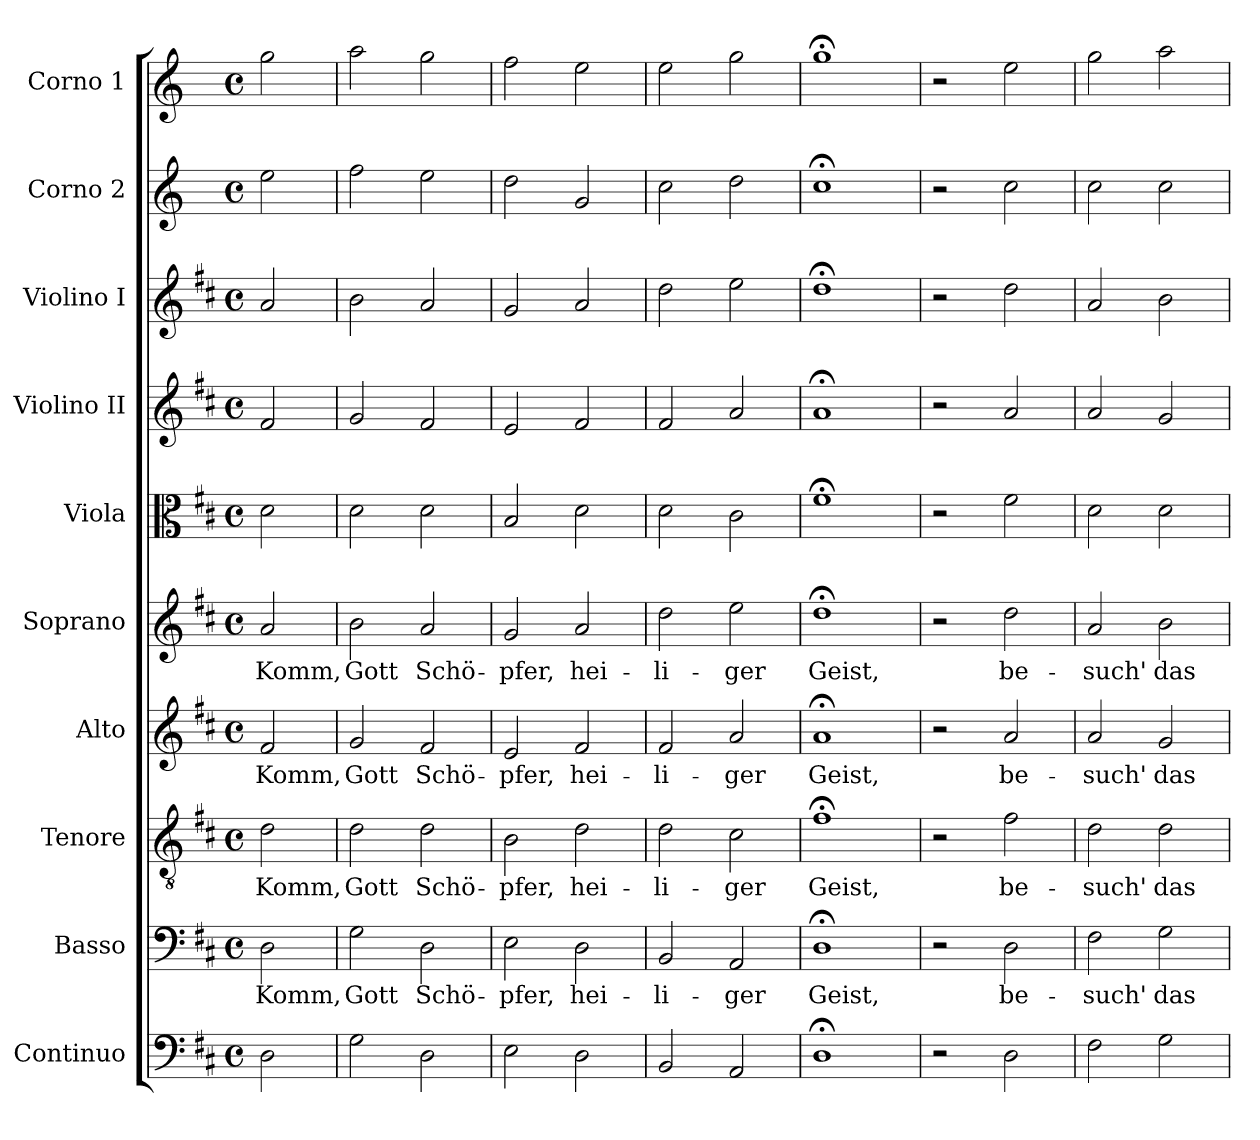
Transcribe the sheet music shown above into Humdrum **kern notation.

**kern	**kern	**text	**kern	**text	**kern	**text	**kern	**text	**kern	**kern	**kern	**kern	**kern
*part10	*part9	*part9	*part8	*part8	*part7	*part7	*part6	*part6	*part5	*part4	*part3	*part2	*part1
*staff10	*staff9	*staff9	*staff8	*staff8	*staff7	*staff7	*staff6	*staff6	*staff5	*staff4	*staff3	*staff2	*staff1
*I"Continuo	*I"Basso	*	*I"Tenore	*	*I"Alto	*	*I"Soprano	*	*I"Viola	*I"Violino II	*I"Violino I	*I"Corno 2	*I"Corno 1
*clefF4	*clefF4	*	*clefGv2	*	*clefG2	*	*clefG2	*	*clefC3	*clefG2	*clefG2	*clefG2	*clefG2
*	*	*	*	*	*	*	*	*	*	*	*	*ITrd-1c-2	*ITrd-1c-2
*k[f#c#]	*k[f#c#]	*	*k[f#c#]	*	*k[f#c#]	*	*k[f#c#]	*	*k[f#c#]	*k[f#c#]	*k[f#c#]	*k[f#c#]	*k[f#c#]
*D:	*D:	*	*D:	*	*D:	*	*D:	*	*D:	*D:	*D:	*D:	*D:
*M4/4	*M4/4	*	*M4/4	*	*M4/4	*	*M4/4	*	*M4/4	*M4/4	*M4/4	*M4/4	*M4/4
*met(c)	*met(c)	*	*met(c)	*	*met(c)	*	*met(c)	*	*met(c)	*met(c)	*met(c)	*met(c)	*met(c)
=	=	=	=	=	=	=	=	=	=	=	=	=	=
2D\	2D\	Komm,	2d\	Komm,	2f#/	Komm,	2a/	Komm,	2d\	2f#/	2a/	2ff#\	2aa\
=1	=1	=1	=1	=1	=1	=1	=1	=1	=1	=1	=1	=1	=1
2G\	2G\	Gott	2d\	Gott	2g/	Gott	2b\	Gott	2d\	2g/	2b\	2gg\	2bb\
2D\	2D\	Schö-	2d\	Schö-	2f#/	Schö-	2a/	Schö-	2d\	2f#/	2a/	2ff#\	2aa\
=2	=2	=2	=2	=2	=2	=2	=2	=2	=2	=2	=2	=2	=2
2E\	2E\	-pfer,	2B\	-pfer,	2e/	-pfer,	2g/	-pfer,	2B/	2e/	2g/	2ee\	2gg\
2D\	2D\	hei-	2d\	hei-	2f#/	hei-	2a/	hei-	2d\	2f#/	2a/	2a/	2ff#\
=3	=3	=3	=3	=3	=3	=3	=3	=3	=3	=3	=3	=3	=3
2BB/	2BB/	-li-	2d\	-li-	2f#/	-li-	2dd\	-li-	2d\	2f#/	2dd\	2dd\	2ff#\
2AA/	2AA/	-ger	2c#\	-ger	2a/	-ger	2ee\	-ger	2c#\	2a/	2ee\	2ee\	2aa\
=4	=4	=4	=4	=4	=4	=4	=4	=4	=4	=4	=4	=4	=4
1D;<	1D;<	Geist,	1f#;<	Geist,	1a;<	Geist,	1dd;<	Geist,	1f#;<	1a;<	1dd;<	1dd;<	1aa;<
=5	=5	=5	=5	=5	=5	=5	=5	=5	=5	=5	=5	=5	=5
2r	2r	.	2r	.	2r	.	2r	.	2r	2r	2r	2r	2r
2D\	2D\	be-	2f#\	be-	2a/	be-	2dd\	be-	2f#\	2a/	2dd\	2dd\	2ff#\
=6	=6	=6	=6	=6	=6	=6	=6	=6	=6	=6	=6	=6	=6
2F#\	2F#\	-such'	2d\	-such'	2a/	-such'	2a/	-such'	2d\	2a/	2a/	2dd\	2aa\
2G\	2G\	das	2d\	das	2g/	das	2b\	das	2d\	2g/	2b\	2dd\	2bb\
=	=	=	=	=	=	=	=	=	=	=	=	=	=
*-	*-	*-	*-	*-	*-	*-	*-	*-	*-	*-	*-	*-	*-
